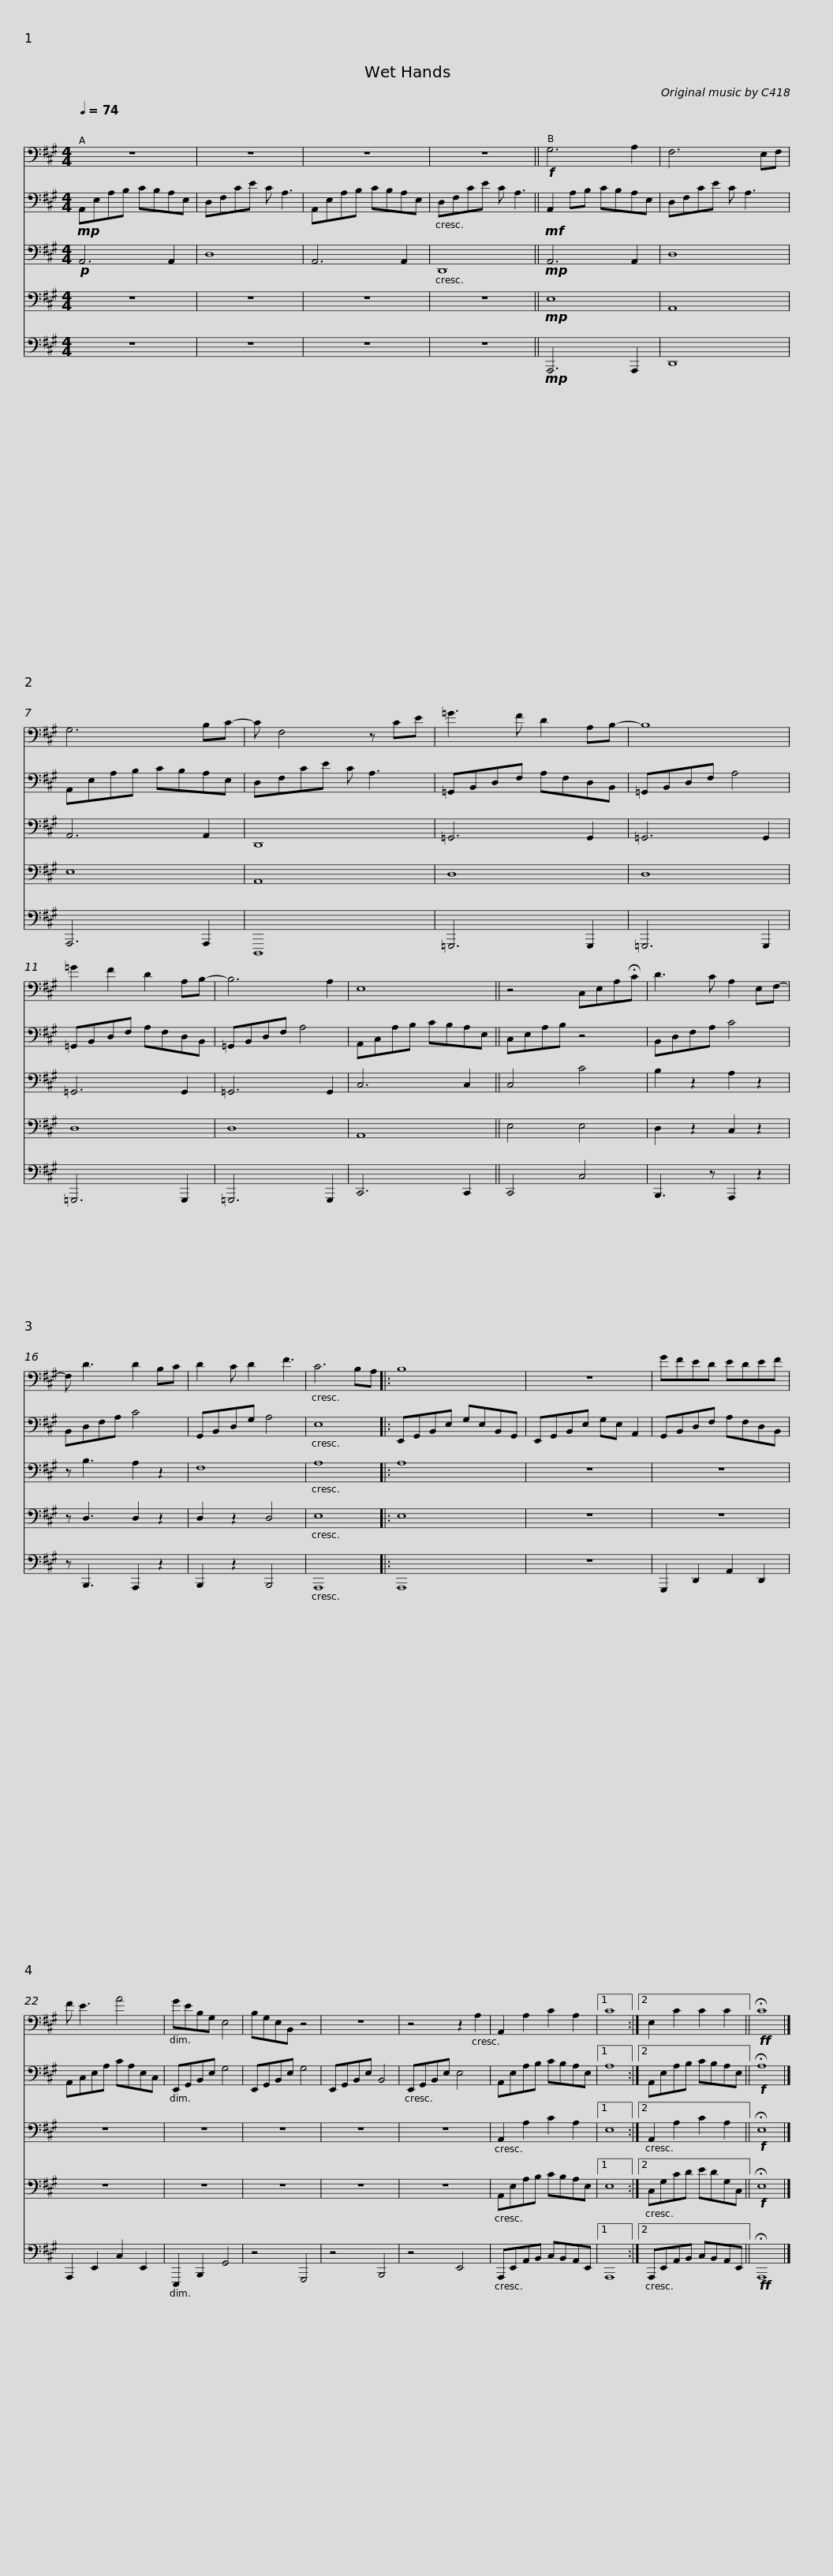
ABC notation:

X:1
%%score 1 2 3 4 5
L:1/8
Q:1/4=74
M:4/4
I:linebreak $
K:A
V:1 bass
V:2 bass
V:3 bass
V:4 bass
V:5 bass
V:1
 z8 | z8 | z8 | z8 ||!f! G,6 A,2 |$ %5
 F,6 E,F, | G,6 B,C- | C F,4 z CE | =G3 F D2 A,B,- | B,8 |$ %10
 =G2 F2 D2 A,B,- | B,6 A,2 | E,8 || z4 C,E,A,!fermata!C | D3 C A,2 E,F,- |$ %15
 F, D3 D2 B,C | D2 C D2 F3 | C6 B,A, |: B,8 | z8 |$ %20
 GFED EDEF | F E3 A4 | GEB,G, E,4 | B,G,E,B,, z4 | z8 | %25
 z4 z2 A,2 |$ A,,2 A,2 C2 A,2 |1 C8 :|2 E,2 C2 C2 C2 ||!ff! !fermata!C8 |] %30
V:2
!mp! A,,E,A,B, CB,A,E, | D,F,CE C A,3 | A,,E,A,B, CB,A,E, | D,F,CE C A,3 ||!mf! A,,2 A,B, CB,A,E, |$ %5
 D,F,CE C A,3 | A,,E,A,B, CB,A,E, | D,F,CE C A,3 | =G,,B,,D,F, A,F,D,B,, | =G,,B,,D,F, A,4 |$ %10
 =G,,B,,D,F, A,F,D,B,, | =G,,B,,D,F, A,4 | A,,C,A,B, CB,A,E, || C,E,A,B, z4 | B,,D,F,A, C4 |$ %15
 B,,D,F,A, C4 | G,,B,,D,G, A,4 | E,8 |: E,,G,,B,,E, G,E,B,,G,, | E,,G,,B,,E, G,E, A,,2 |$ %20
 G,,B,,D,F, A,F,D,B,, | A,,C,E,A, CA,E,C, | E,,G,,B,,E, G,4 | E,,G,,B,,E, G,4 | E,,G,,B,,E, B,,4 | %25
 E,,G,,B,,E, E,4 |$ A,,E,A,B, CB,A,E, |1 A,8 :|2 A,,E,A,B, CB,A,E, ||!f! !fermata!A,8 |] %30
V:3
!p! A,,6 A,,2 | D,8 | A,,6 A,,2 | D,,8 ||!mp! A,,6 A,,2 |$ %5
 D,8 | A,,6 A,,2 | D,,8 | =G,,6 G,,2 | =G,,6 G,,2 |$ %10
 =G,,6 G,,2 | =G,,6 G,,2 | C,6 C,2 || C,4 C4 | B,2 z2 A,2 z2 |$ %15
 z B,3 A,2 z2 | F,8 | A,8 |: A,8 | z8 |$ %20
 z8 | z8 | z8 | z8 | z8 | %25
 z8 |$ A,,2 A,2 C2 A,2 |1 E,8 :|2 A,,2 A,2 C2 A,2 ||!f! !fermata!E,8 |] %30
V:4
 z8 | z8 | z8 | z8 ||!mp! E,8 |$ %5
 A,,8 | E,8 | A,,8 | D,8 | D,8 |$ %10
 D,8 | D,8 | A,,8 || E,4 E,4 | D,2 z2 C,2 z2 |$ %15
 z D,3 D,2 z2 | D,2 z2 D,4 | E,8 |: E,8 | z8 |$ %20
 z8 | z8 | z8 | z8 | z8 | %25
 z8 |$ A,,E,A,B, CB,A,E, |1 E,8 :|2 C,G,CD EDG,C, ||!f! !fermata!E,8 |] %30
V:5
 z8 | z8 | z8 | z8 ||!mp! A,,,6 A,,,2 |$ %5
 D,,8 | A,,,6 A,,,2 | D,,,8 | =G,,,6 G,,,2 | =G,,,6 G,,,2 |$ %10
 =G,,,6 G,,,2 | =G,,,6 G,,,2 | C,,6 C,,2 || C,,4 C,4 | B,,,3 z A,,,2 z2 |$ %15
 z B,,,3 A,,,2 z2 | B,,,2 z2 B,,,4 | A,,,8 |: A,,,8 | z8 |$ %20
 G,,,2 D,,2 A,,2 D,,2 | A,,,2 E,,2 C,2 E,,2 | E,,,2 B,,,2 G,,4 | z4 G,,,4 | z4 B,,,4 | %25
 z4 E,,4 |$ A,,,E,,A,,B,, C,B,,A,,E,, |1 A,,,8 :|2 A,,,E,,A,,B,, C,B,,A,,E,, ||!ff! !fermata!A,,,8 |] %30
